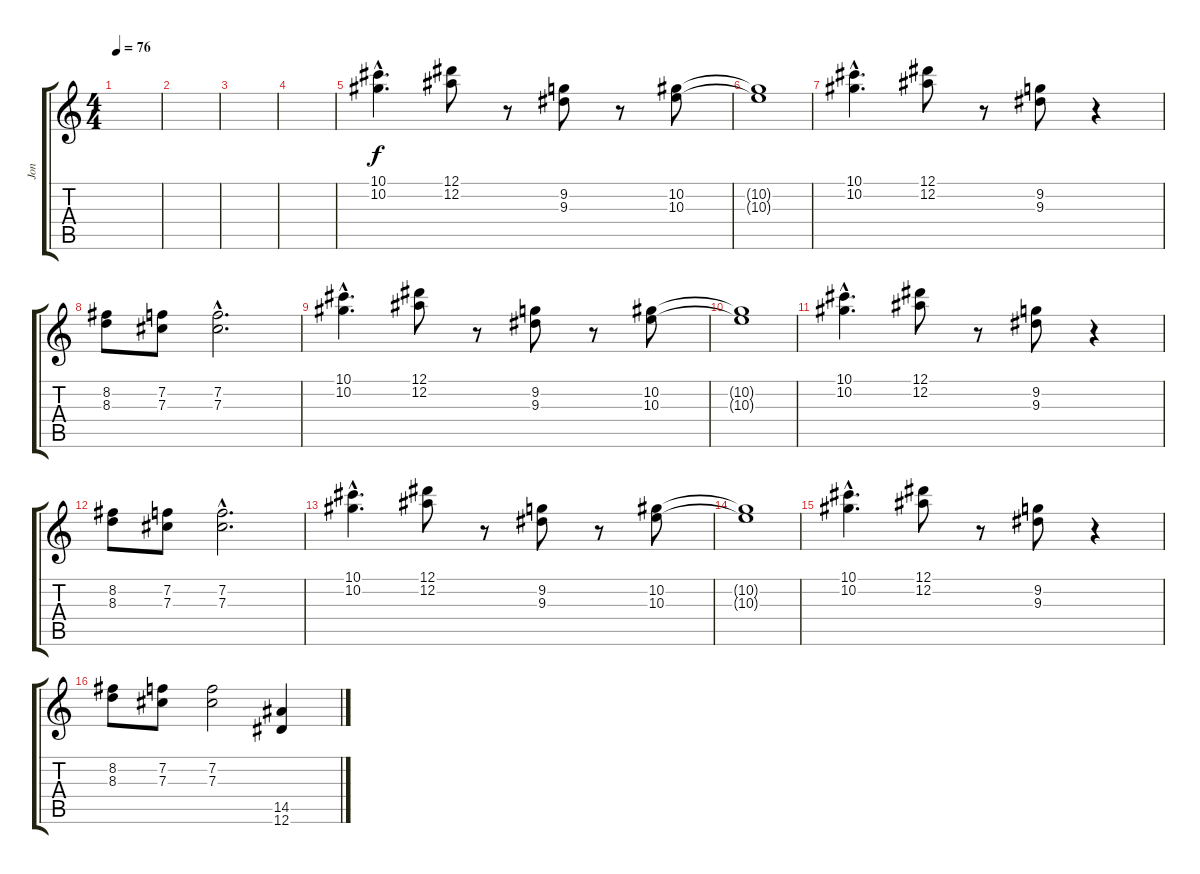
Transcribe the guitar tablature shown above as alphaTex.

\track ("Jon" "Jon") {instrument distortionguitar}
\staff {score tabs}
\tuning (Eb4 Bb3 Gb3 Db3 Ab2 Eb2) {hide}
\ts (4 4)
\tempo 76
\tempo 110
\tempo 76
\clef g2
\ks c
|
|
|
|
(10.1{hac} 10.2{hac}).4{d} (12.1 12.2).8 r.8 (9.2 9.3).8 r.8 (10.2 10.3).8 |
(10.2{t} 10.3{t}).1 |
(10.1{hac} 10.2{hac}).4{d} (12.1 12.2).8 r.8 (9.2 9.3).8 r.4 |
(8.2 8.3).8 (7.2 7.3).8 (7.2{hac} 7.3{hac}).2{d} |
(10.1{hac} 10.2{hac}).4{d} (12.1 12.2).8 r.8 (9.2 9.3).8 r.8 (10.2 10.3).8 |
(10.2{t} 10.3{t}).1 |
(10.1{hac} 10.2{hac}).4{d} (12.1 12.2).8 r.8 (9.2 9.3).8 r.4 |
(8.2 8.3).8 (7.2 7.3).8 (7.2{hac} 7.3{hac}).2{d} |
(10.1{hac} 10.2{hac}).4{d} (12.1 12.2).8 r.8 (9.2 9.3).8 r.8 (10.2 10.3).8 |
(10.2{t} 10.3{t}).1 |
(10.1{hac} 10.2{hac}).4{d} (12.1 12.2).8 r.8 (9.2 9.3).8 r.4 |
(8.2 8.3).8 (7.2 7.3).8 (7.2 7.3).2 (14.5{ss} 12.6{ss}).4
